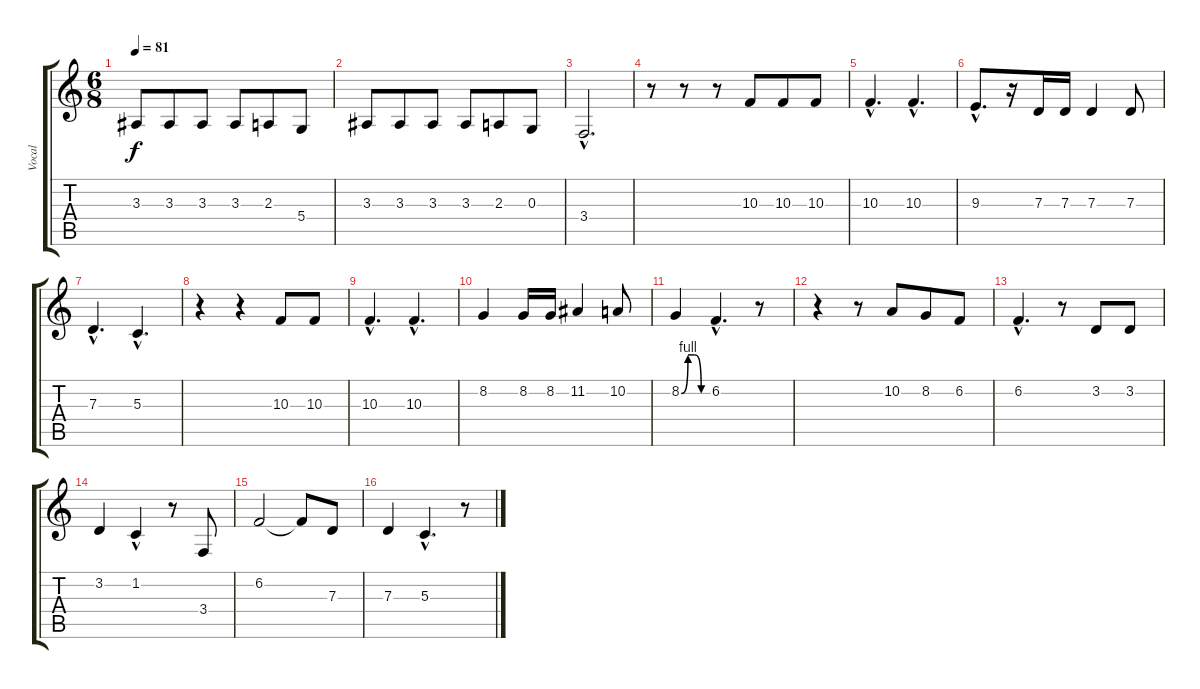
\track ("Vocal" "Vocal") {instrument koto}
\staff {score tabs}
\tuning (E4 B3 G3 D3 A2 E2) {hide}
\ts (6 8)
\tempo 81
\clef g2
\ks c
3.3.8{dy f} 3.3.8 3.3.8 3.3.8 2.3.8 5.4.8 |
3.3.8 3.3.8 3.3.8 3.3.8 2.3.8 0.3.8 |
3.4{hac}.2{d} |
r.8 r.8 r.8 10.3.8 10.3.8 10.3.8 |
10.3{hac}.4{d} 10.3{hac}.4{d} |
9.3{hac}.8{d} r.16 7.3.16 7.3.16 7.3.4 7.3.8 |
7.3{hac}.4{d} 5.3{hac}.4{d} |
r.4 r.4 10.3.8 10.3.8 |
10.3{hac}.4{d} 10.3{hac}.4{d} |
8.2.4 8.2.16 8.2.16 11.2.4 10.2.8 |
8.2{be (custom 0 0 15 4 30 4 45 0 60 0)}.4 6.2{hac}.4{d} r.8 |
r.4 r.8 10.2.8 8.2.8 6.2.8 |
6.2{hac}.4{d} r.8 3.2.8 3.2.8 |
3.2.4 1.2{hac}.4 r.8 3.4.8 |
6.2.2 6.2{t}.8 7.3.8 |
7.3.4 5.3{hac}.4{d} r.8
